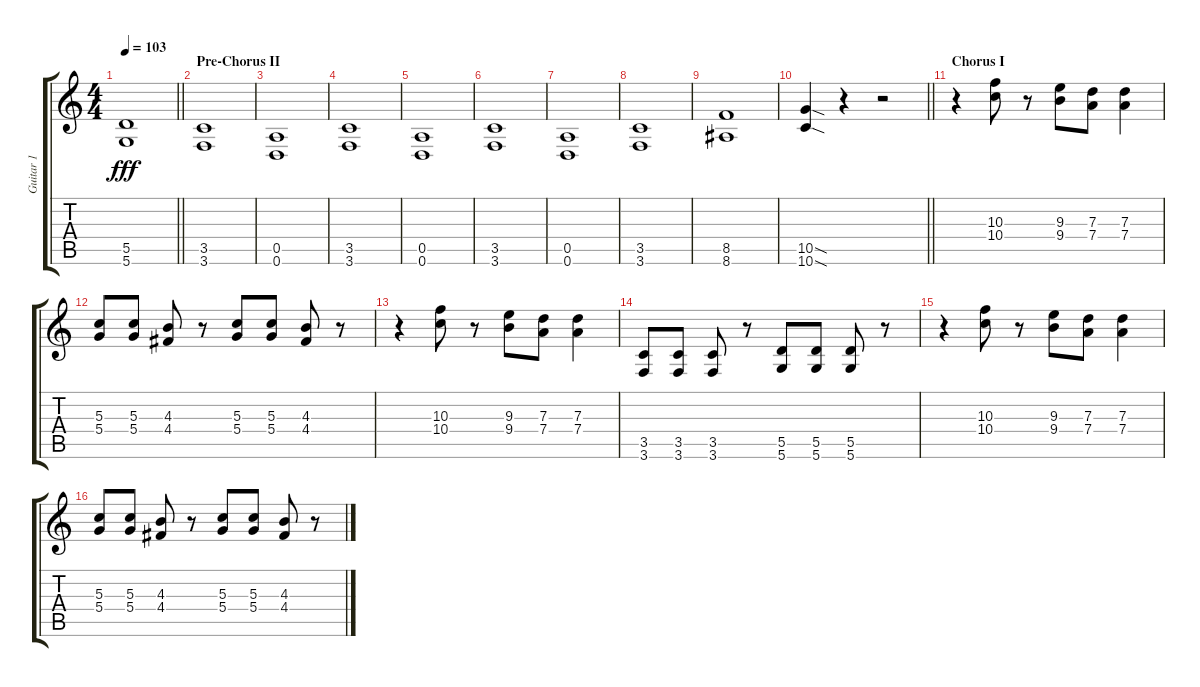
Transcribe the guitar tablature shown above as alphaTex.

\track ("Guitar 1" "Guitar 1") {instrument distortionguitar}
\staff {score tabs}
\tuning (E4 B3 G3 D3 A2 D2) {hide}
\ts (4 4)
\tempo 103
\clef g2
\barLineRight lightlight
\ks c
(5.5 5.6).1{dy fff} |
\section ("" "Pre-Chorus II")
(3.5 3.6).1 |
(0.5 0.6).1 |
(3.5 3.6).1 |
(0.5 0.6).1 |
(3.5 3.6).1 |
(0.5 0.6).1 |
(3.5 3.6).1 |
(8.5 8.6).1 |
\barLineRight lightlight
(10.5{sod} 10.6{sod}).4 r.4 r.2 |
\section ("" "Chorus I")
r.4 (10.3 10.4).8 r.8 (9.3 9.4).8 (7.3 7.4).8 (7.3 7.4).4 |
(5.3 5.4).8 (5.3 5.4).8 (4.3 4.4).8 r.8 (5.3 5.4).8 (5.3 5.4).8 (4.3 4.4).8 r.8 |
r.4 (10.3 10.4).8 r.8 (9.3 9.4).8 (7.3 7.4).8 (7.3 7.4).4 |
(3.5 3.6).8 (3.5 3.6).8 (3.5 3.6).8 r.8 (5.5 5.6).8 (5.5 5.6).8 (5.5 5.6).8 r.8 |
r.4 (10.3 10.4).8 r.8 (9.3 9.4).8 (7.3 7.4).8 (7.3 7.4).4 |
(5.3 5.4).8 (5.3 5.4).8 (4.3 4.4).8 r.8 (5.3 5.4).8 (5.3 5.4).8 (4.3 4.4).8 r.8
